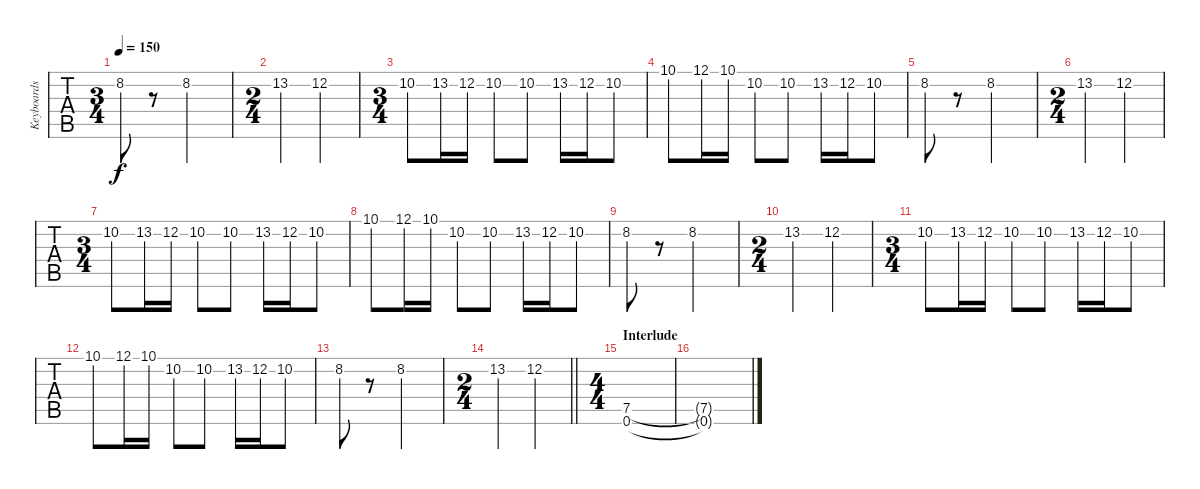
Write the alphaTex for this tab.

\track ("Keyboards" "Keyboards") {instrument stringensemble1}
\staff {tabs}
\tuning (D4 A3 F3 C3 G2 D2) {hide}
\ts (3 4)
\tempo 150
\clef g2
\ks c
8.2.8{dy f} r.8 8.2.2 |
\ts (2 4)
13.2.4 12.2.4 |
\ts (3 4)
10.2.8 13.2.16 12.2.16 10.2.8 10.2.8 13.2.16 12.2.16 10.2.8 |
10.1.8 12.1.16 10.1.16 10.2.8 10.2.8 13.2.16 12.2.16 10.2.8 |
8.2.8 r.8 8.2.2 |
\ts (2 4)
13.2.4 12.2.4 |
\ts (3 4)
10.2.8 13.2.16 12.2.16 10.2.8 10.2.8 13.2.16 12.2.16 10.2.8 |
10.1.8 12.1.16 10.1.16 10.2.8 10.2.8 13.2.16 12.2.16 10.2.8 |
8.2.8 r.8 8.2.2 |
\ts (2 4)
13.2.4 12.2.4 |
\ts (3 4)
10.2.8 13.2.16 12.2.16 10.2.8 10.2.8 13.2.16 12.2.16 10.2.8 |
10.1.8 12.1.16 10.1.16 10.2.8 10.2.8 13.2.16 12.2.16 10.2.8 |
8.2.8 r.8 8.2.2 |
\ts (2 4)
\barLineRight lightlight
13.2.4 12.2.4 |
\ts (4 4)
\section ("" "Interlude")
(7.5 0.6).1 |
(7.5{t} 0.6{t}).1
